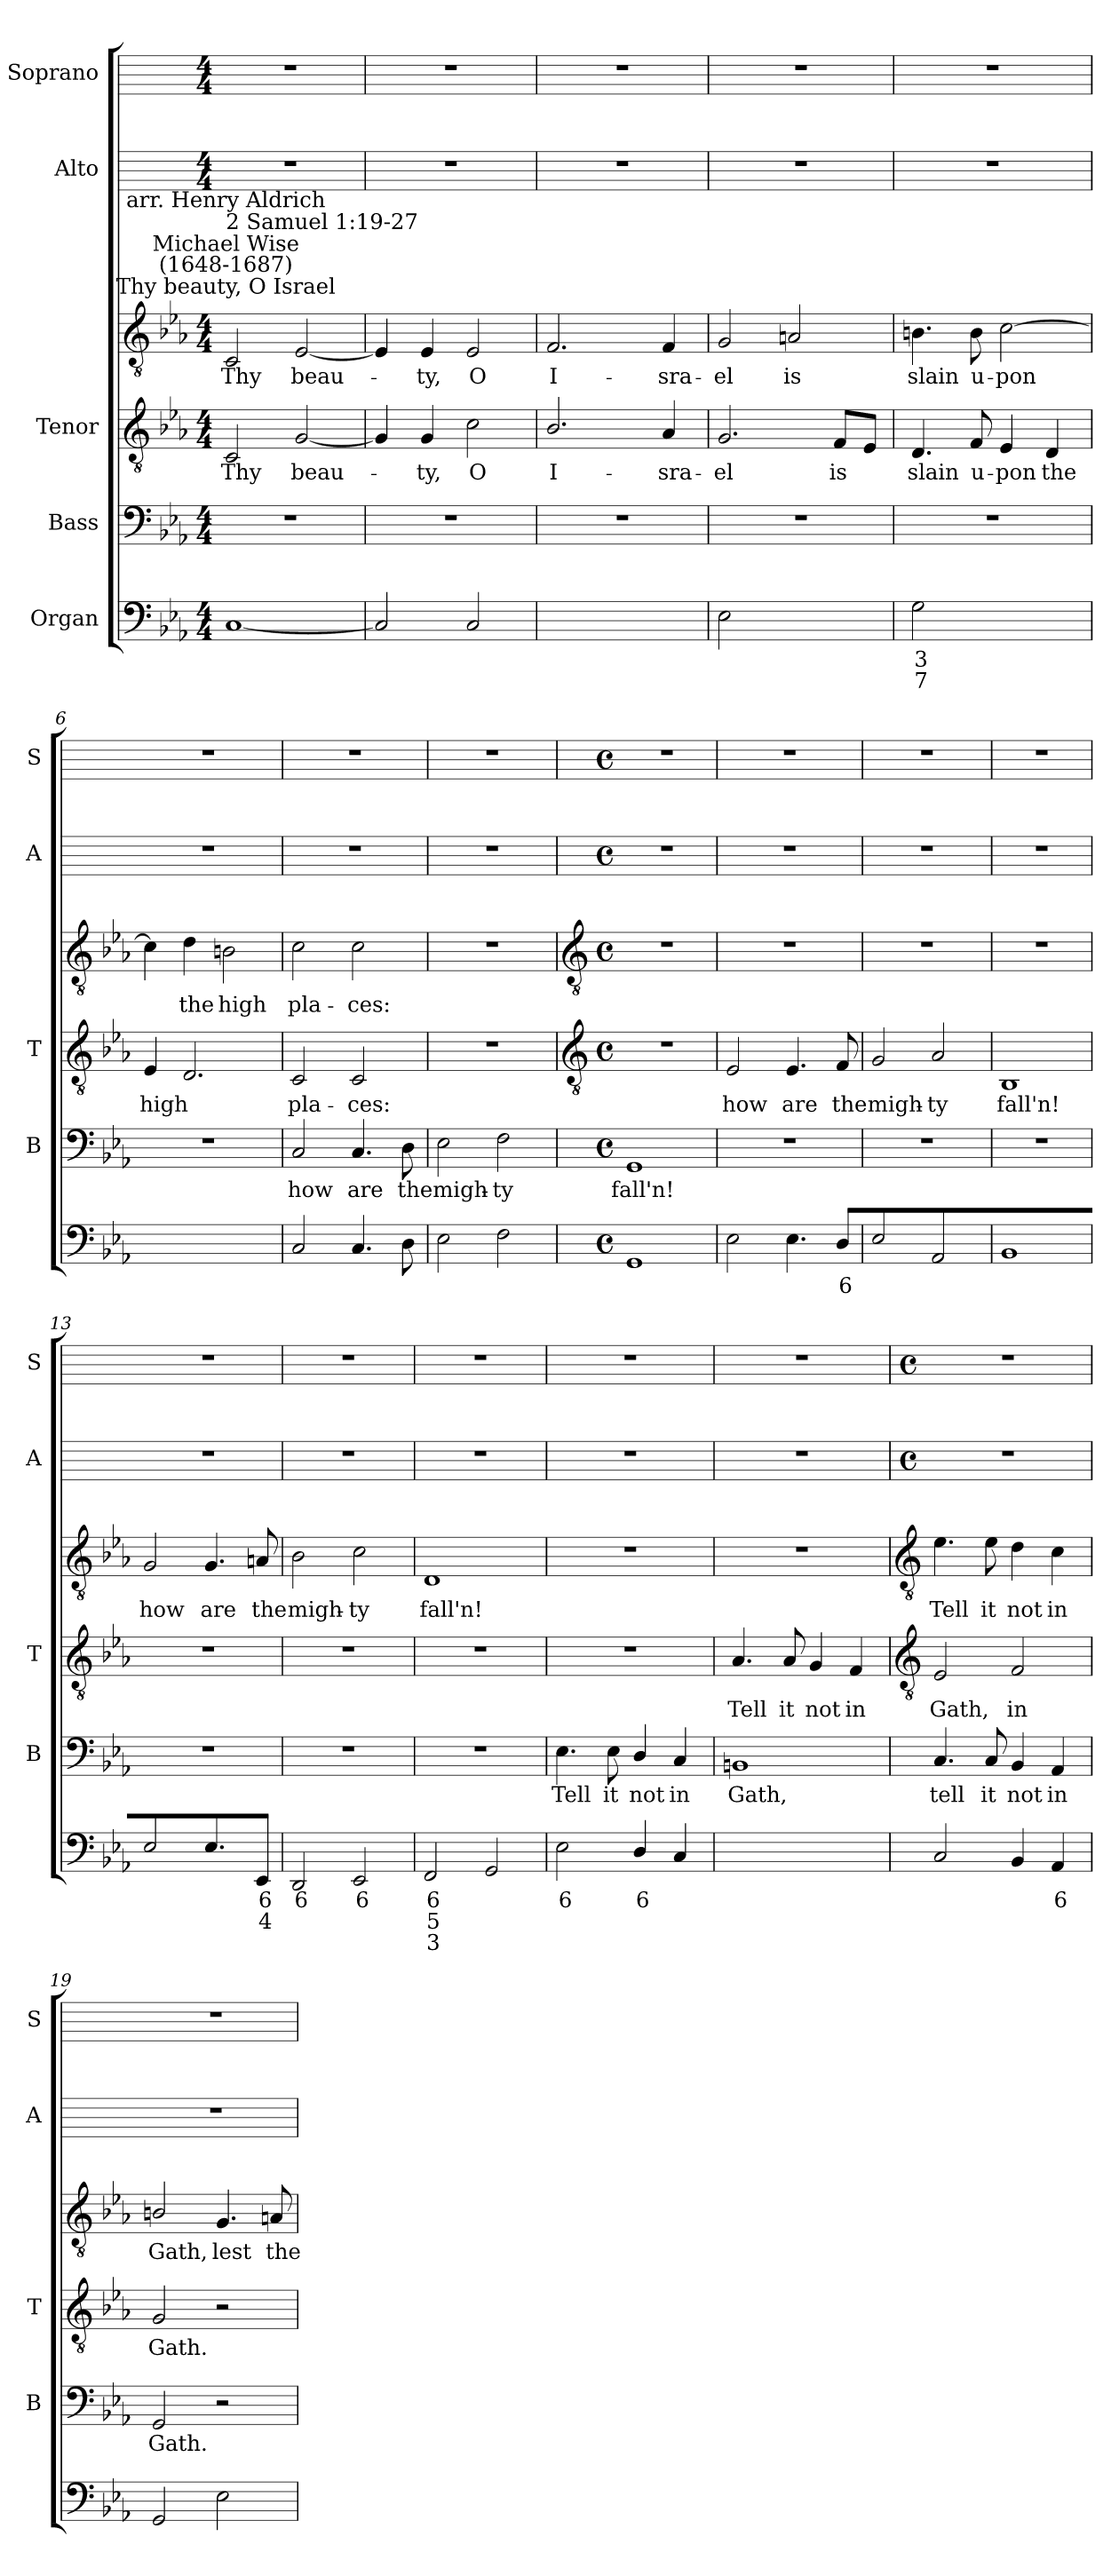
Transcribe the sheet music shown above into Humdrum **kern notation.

**kern	**text	**text	**text	**kern	**text	**kern	**text	**kern	**text	**kern	**kern
*part5	*part5	*part5	*part5	*part4	*part4	*part3	*part3	*part3	*part3	*part2	*part1
*staff6	*staff6	*staff6	*staff6	*staff5	*staff5	*staff4	*staff4	*staff3	*staff3	*staff2	*staff1
*I"Organ	*	*	*	*I"Bass	*	*I"Tenor	*	*	*	*I"Alto	*I"Soprano
*	*	*	*	*I'B	*	*I'T	*	*	*	*I'A	*I'S
*clefF4	*	*	*	*clefF4	*	*clefGv2	*	*clefGv2	*	*	*
*k[b-e-a-]	*	*	*	*k[b-e-a-]	*	*k[b-e-a-]	*	*k[b-e-a-]	*	*	*
*E-:	*	*	*	*E-:	*	*E-:	*	*E-:	*	*	*
*M4/4	*	*	*	*M4/4	*	*M4/4	*	*M4/4	*	*M4/4	*M4/4
=1	=1	=1	=1	=1	=1	=1	=1	=1	=1	=1	=1
!	!	!	!	!	!	!	!	!LO:TX:a:cj:t=Thy beauty, O Israel	!	!	!
!	!	!	!	!	!	!	!	!LO:TX:a:cj:t=Michael Wise\n(1648-1687)	!	!	!
!	!	!	!	!	!	!	!	!LO:TX:a:t=2 Samuel 1&colon;19-27	!	!	!
!	!	!	!	!	!	!	!	!LO:TX:a:cj:t=arr. Henry Aldrich	!	!	!
!	!	!	!	!	!	!	!LO:LY:b	!	!LO:LY:b	!	!
[1C	.	.	.	1r	.	2C	Thy	2C	Thy	1r	1r
!	!	!	!	!	!	!	!LO:LY:b	!	!LO:LY:b	!	!
.	.	.	.	.	.	[2G	beau-	[2E-	beau-	.	.
=2	=2	=2	=2	=2	=2	=2	=2	=2	=2	=2	=2
2C]	.	.	.	1r	.	4G]	.	4E-]	.	1r	1r
!	!	!	!	!	!	!	!LO:LY:b	!	!LO:LY:b	!	!
.	.	.	.	.	.	4G	ty,	4E-	ty,	.	.
!	!	!	!	!	!	!	!LO:LY:b	!	!LO:LY:b	!	!
2C	.	.	.	.	.	2c	O	2E-	O	.	.
=3	=3	=3	=3	=3	=3	=3	=3	=3	=3	=3	=3
!	!LO:LY:b	!	!	!	!	!	!LO:LY:b	!	!LO:LY:b	!	!
[2Dyy	6	.	.	1r	.	2.B-/	-I-	2.F	I-	1r	1r
!	!LO:LY:b	!	!	!	!	!	!	!	!	!	!
2Dyy]	5	.	.	.	.	.	.	.	.	.	.
!	!	!	!	!	!	!	!LO:LY:b	!	!LO:LY:b	!	!
.	.	.	.	.	.	4A-	-sra-	4F	-sra-	.	.
=4	=4	=4	=4	=4	=4	=4	=4	=4	=4	=4	=4
!	!	!	!	!	!	!	!LO:LY:b	!	!LO:LY:b	!	!
2E-	.	.	.	1r	.	2.G	el	2G	-el	1r	1r
!	!LO:LY:b	!	!	!	!	!	!	!	!LO:LY:b	!	!
[4FFyy	9	.	.	.	.	.	.	2An	is	.	.
!	!LO:LY:b	!	!	!	!	!	!LO:LY:b	!	!	!	!
4FFyy]	8	.	.	.	.	8FL	is	.	.	.	.
.	.	.	.	.	.	8E-J	.	.	.	.	.
=5	=5	=5	=5	=5	=5	=5	=5	=5	=5	=5	=5
!	!LO:LY:b	!LO:LY:b	!	!	!	!	!LO:LY:b	!	!LO:LY:b	!	!
2G	3	7	.	1r	.	4.D	slain	4.Bn	slain	1r	1r
!	!	!	!	!	!	!	!LO:LY:b	!	!LO:LY:b	!	!
.	.	.	.	.	.	8F	u-	8B	u-	.	.
!	!LO:LY:b	!LO:LY:b	!	!	!	!	!LO:LY:b	!	!LO:LY:b	!	!
[4FFyy	5	7	.	.	.	4E-	-pon	[2c	-pon	.	.
!	!	!LO:LY:b	!	!	!	!	!LO:LY:b	!	!	!	!
4FFyy]	.	6	.	.	.	4D	the	.	.	.	.
=6	=6	=6	=6	=6	=6	=6	=6	=6	=6	=6	=6
!	!LO:LY:b	!LO:LY:b	!	!	!	!	!LO:LY:b	!	!	!	!
[2GGyy	6	4	.	1r	.	4E-	high	4c]	.	1r	1r
!	!	!	!	!	!	!	!	!	!LO:LY:b	!	!
.	.	.	.	.	.	2.D	.	4d	the	.	.
!	!LO:LY:b	!LO:LY:b	!	!	!	!	!	!	!LO:LY:b	!	!
2GGyy]	5	3	.	.	.	.	.	2Bn	high	.	.
=7	=7	=7	=7	=7	=7	=7	=7	=7	=7	=7	=7
!	!	!	!	!	!LO:LY:b	!	!LO:LY:b	!	!LO:LY:b	!	!
2C	.	.	.	2C	how	2C	pla-	2c	pla-	1r	1r
!	!	!	!	!	!LO:LY:b	!	!LO:LY:b	!	!LO:LY:b	!	!
4.C	.	.	.	4.C	are	2C	-ces:	2c	-ces:	.	.
!	!	!	!	!	!LO:LY:b	!	!	!	!	!	!
8D	.	.	.	8D	the	.	.	.	.	.	.
=8	=8	=8	=8	=8	=8	=8	=8	=8	=8	=8	=8
!	!	!	!	!	!LO:LY:b	!	!	!	!	!	!
2E-	.	.	.	2E-	migh-	1r	.	1r	.	1r	1r
!	!	!	!	!	!LO:LY:b	!	!	!	!	!	!
2F	.	.	.	2F	-ty	.	.	.	.	.	.
!!LO:LB:g=z
=9	=9	=9	=9	=9	=9	=9	=9	=9	=9	=9	=9
*	*	*	*	*	*	*clefGv2	*	*clefGv2	*	*	*
*M4/4	*	*	*	*M4/4	*	*M4/4	*	*M4/4	*	*M4/4	*M4/4
*met(c)	*	*	*	*met(c)	*	*met(c)	*	*met(c)	*	*met(c)	*met(c)
!	!	!	!	!	!LO:LY:b	!	!	!	!	!	!
1GG	.	.	.	1GG	fall'n!	1r	.	1r	.	1r	1r
=10	=10	=10	=10	=10	=10	=10	=10	=10	=10	=10	=10
!	!	!	!	!	!	!	!LO:LY:b	!	!	!	!
2E-	.	.	.	1r	.	2E-	how	1r	.	1r	1r
!	!	!	!	!	!	!	!LO:LY:b	!	!	!	!
4.E-	.	.	.	.	.	4.E-	are	.	.	.	.
!	!LO:LY:b	!	!	!	!	!	!LO:LY:b	!	!	!	!
8DL	6	.	.	.	.	8F	the	.	.	.	.
=11	=11	=11	=11	=11	=11	=11	=11	=11	=11	=11	=11
!	!	!	!	!	!	!	!LO:LY:b	!	!	!	!
2E-	.	.	.	1r	.	2G	migh-	1r	.	1r	1r
!	!	!	!	!	!	!	!LO:LY:b	!	!	!	!
2AA-	.	.	.	.	.	2A-	-ty	.	.	.	.
=12	=12	=12	=12	=12	=12	=12	=12	=12	=12	=12	=12
!	!	!	!	!	!	!	!LO:LY:b	!	!	!	!
1BB-	.	.	.	1r	.	1BB-	fall'n!	1r	.	1r	1r
=13	=13	=13	=13	=13	=13	=13	=13	=13	=13	=13	=13
!	!	!	!	!	!	!	!	!	!LO:LY:b	!	!
2E-	.	.	.	1r	.	1r	.	2G	how	1r	1r
!	!	!	!	!	!	!	!	!	!LO:LY:b	!	!
4.E-	.	.	.	.	.	.	.	4.G	are	.	.
!	!LO:LY:b	!LO:LY:b	!	!	!	!	!	!	!LO:LY:b	!	!
8EE-J	6	4	.	.	.	.	.	8An	the	.	.
=14	=14	=14	=14	=14	=14	=14	=14	=14	=14	=14	=14
!	!LO:LY:b	!	!	!	!	!	!	!	!LO:LY:b	!	!
2DD	6	.	.	1r	.	1r	.	2B-	migh-	1r	1r
!	!LO:LY:b	!	!	!	!	!	!	!	!LO:LY:b	!	!
2EE-	6	.	.	.	.	.	.	2c	-ty	.	.
=15	=15	=15	=15	=15	=15	=15	=15	=15	=15	=15	=15
!	!LO:LY:b	!LO:LY:b	!LO:LY:b	!	!	!	!	!	!LO:LY:b	!	!
2FF	6	5	3	1r	.	1r	.	1D	fall'n!	1r	1r
2GG	.	.	.	.	.	.	.	.	.	.	.
=16	=16	=16	=16	=16	=16	=16	=16	=16	=16	=16	=16
!	!LO:LY:b	!	!	!	!LO:LY:b	!	!	!	!	!	!
2E-	6	.	.	4.E-	Tell	1r	.	1r	.	1r	1r
!	!	!	!	!	!LO:LY:b	!	!	!	!	!	!
.	.	.	.	8E-	it	.	.	.	.	.	.
!	!LO:LY:b	!	!	!	!LO:LY:b	!	!	!	!	!	!
4D/	6	.	.	4D/	not	.	.	.	.	.	.
!	!	!	!	!	!LO:LY:b	!	!	!	!	!	!
4C	.	.	.	4C	in	.	.	.	.	.	.
=17	=17	=17	=17	=17	=17	=17	=17	=17	=17	=17	=17
!	!LO:LY:b	!	!	!	!LO:LY:b	!	!LO:LY:b	!	!	!	!
[2BBnyy	7	.	.	1BBn	Gath,	4.A-	Tell	1r	.	1r	1r
!	!	!	!	!	!	!	!LO:LY:b	!	!	!	!
.	.	.	.	.	.	8A-	it	.	.	.	.
!	!LO:LY:b	!	!	!	!	!	!LO:LY:b	!	!	!	!
4BByy_	6	.	.	.	.	4G	not	.	.	.	.
!	!LO:LY:b	!	!	!	!	!	!LO:LY:b	!	!	!	!
4BByy]	5	.	.	.	.	4F	in	.	.	.	.
!!LO:LB:g=z
=18	=18	=18	=18	=18	=18	=18	=18	=18	=18	=18	=18
*	*	*	*	*	*	*clefGv2	*	*clefGv2	*	*	*
*	*	*	*	*	*	*	*	*	*	*M4/4	*M4/4
*	*	*	*	*	*	*	*	*	*	*met(c)	*met(c)
!	!	!	!	!	!LO:LY:b	!	!LO:LY:b	!	!LO:LY:b	!	!
2C	.	.	.	4.C	tell	2E-	Gath,	4.e-	Tell	1r	1r
!	!	!	!	!	!LO:LY:b	!	!	!	!LO:LY:b	!	!
.	.	.	.	8C	it	.	.	8e-	it	.	.
!	!	!	!	!	!LO:LY:b	!	!LO:LY:b	!	!LO:LY:b	!	!
4BB-	.	.	.	4BB-	not	2F	in	4d	not	.	.
!	!LO:LY:b	!	!	!	!LO:LY:b	!	!	!	!LO:LY:b	!	!
4AA-	6	.	.	4AA-	in	.	.	4c	in	.	.
=19	=19	=19	=19	=19	=19	=19	=19	=19	=19	=19	=19
!	!	!	!	!	!LO:LY:b	!	!LO:LY:b	!	!LO:LY:b	!	!
2GG	.	.	.	2GG	Gath.	2G	Gath.	2Bn/	Gath,	1r	1r
!	!	!	!	!	!	!	!	!	!LO:LY:b	!	!
2E-	.	.	.	2r	.	2r	.	4.G	lest	.	.
!	!	!	!	!	!	!	!	!	!LO:LY:b	!	!
.	.	.	.	.	.	.	.	8An	the	.	.
=	=	=	=	=	=	=	=	=	=	=	=
*-	*-	*-	*-	*-	*-	*-	*-	*-	*-	*-	*-
